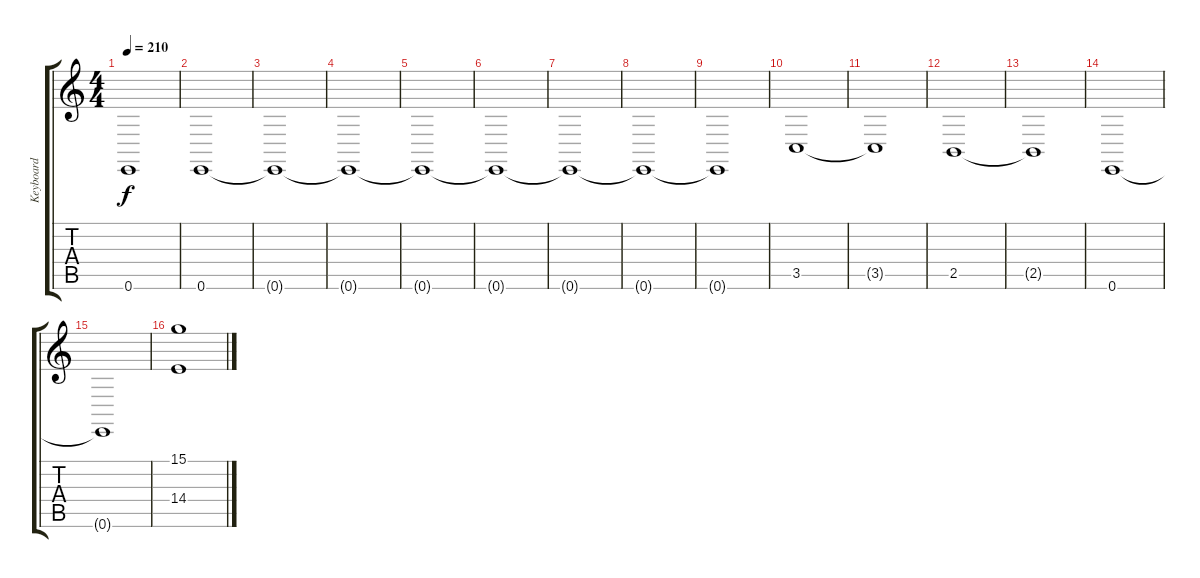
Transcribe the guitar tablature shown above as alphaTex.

\track ("Keyboard" "Keyboard") {instrument stringensemble1}
\staff {score tabs}
\tuning (E4 B3 G3 D3 A2 E2) {hide}
\ts (4 4)
\tempo 210
\clef g2
\ks c
0.6{t}.1{dy f} |
0.6.1 |
0.6{t}.1 |
0.6{t}.1 |
0.6{t}.1 |
0.6{t}.1 |
0.6{t}.1 |
0.6{t}.1 |
0.6{t}.1 |
3.5.1 |
3.5{t}.1 |
2.5.1 |
2.5{t}.1 |
0.6.1 |
0.6{t}.1 |
(15.1 14.4).1
